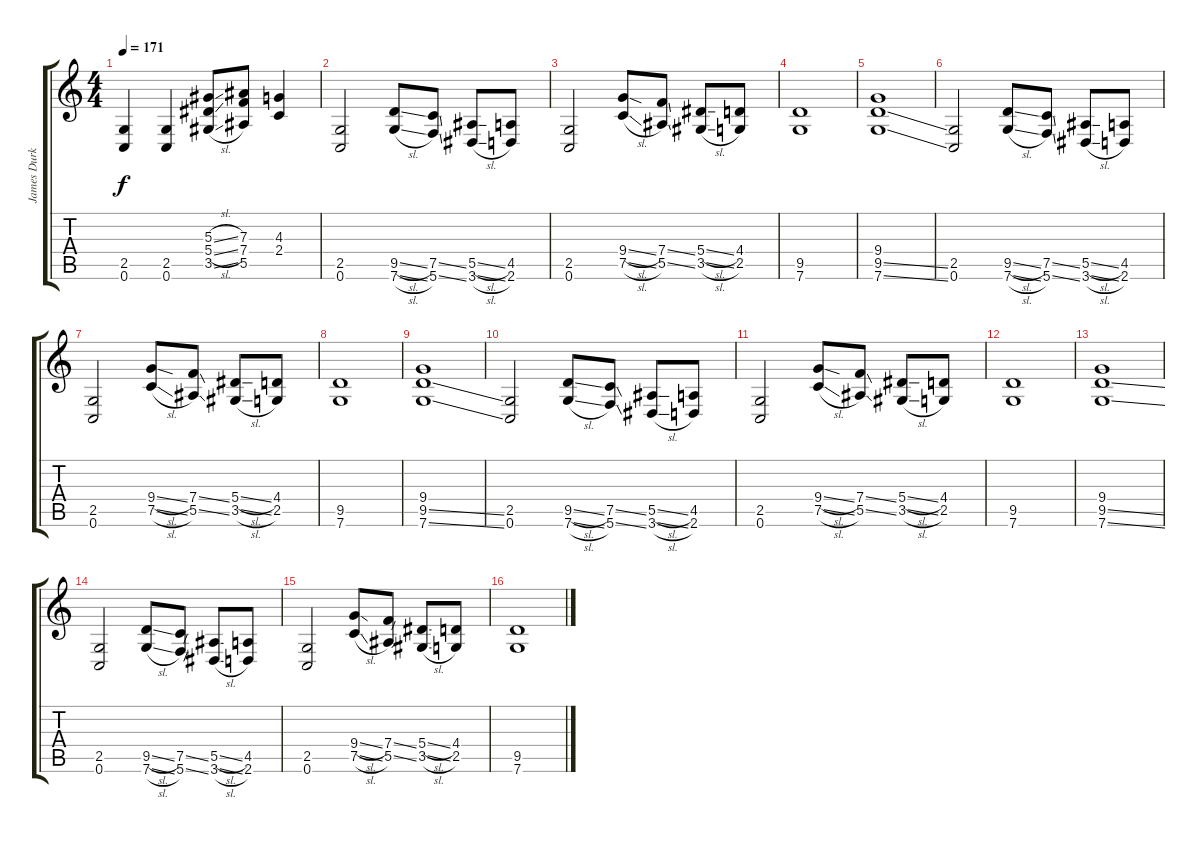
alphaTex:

\track ("James Durkin (Guitar 2)" "James Durk") {instrument overdrivenguitar}
\staff {score tabs}
\tuning (C4 G3 Eb3 Bb2 F2 C2) {hide}
\ts (4 4)
\tempo 171
\clef g2
\ks c
(2.5 0.6).4{dy f} (2.5 0.6).4 (5.3{sl} 5.4{sl} 3.5{sl}).8 (7.3 7.4 5.5).8 (4.3 2.4).4 |
(2.5 0.6).2 (9.5{sl} 7.6{sl}).8 (7.5{ss} 5.6{ss}).8 (5.5{sl} 3.6{sl}).8 (4.5 2.6).8 |
(2.5 0.6).2 (9.4{sl} 7.5{sl}).8 (7.4{ss} 5.5{ss}).8 (5.4{sl} 3.5{sl}).8 (4.4 2.5).8 |
(9.5 7.6).1 |
(9.4 9.5{ss} 7.6{ss}).1 |
(2.5 0.6).2 (9.5{sl} 7.6{sl}).8 (7.5{ss} 5.6{ss}).8 (5.5{sl} 3.6{sl}).8 (4.5 2.6).8 |
(2.5 0.6).2 (9.4{sl} 7.5{sl}).8 (7.4{ss} 5.5{ss}).8 (5.4{sl} 3.5{sl}).8 (4.4 2.5).8 |
(9.5 7.6).1 |
(9.4 9.5{ss} 7.6{ss}).1 |
(2.5 0.6).2 (9.5{sl} 7.6{sl}).8 (7.5{ss} 5.6{ss}).8 (5.5{sl} 3.6{sl}).8 (4.5 2.6).8 |
(2.5 0.6).2 (9.4{sl} 7.5{sl}).8 (7.4{ss} 5.5{ss}).8 (5.4{sl} 3.5{sl}).8 (4.4 2.5).8 |
(9.5 7.6).1 |
(9.4 9.5{ss} 7.6{ss}).1 |
(2.5 0.6).2 (9.5{sl} 7.6{sl}).8 (7.5{ss} 5.6{ss}).8 (5.5{sl} 3.6{sl}).8 (4.5 2.6).8 |
(2.5 0.6).2 (9.4{sl} 7.5{sl}).8 (7.4{ss} 5.5{ss}).8 (5.4{sl} 3.5{sl}).8 (4.4 2.5).8 |
(9.5 7.6).1
